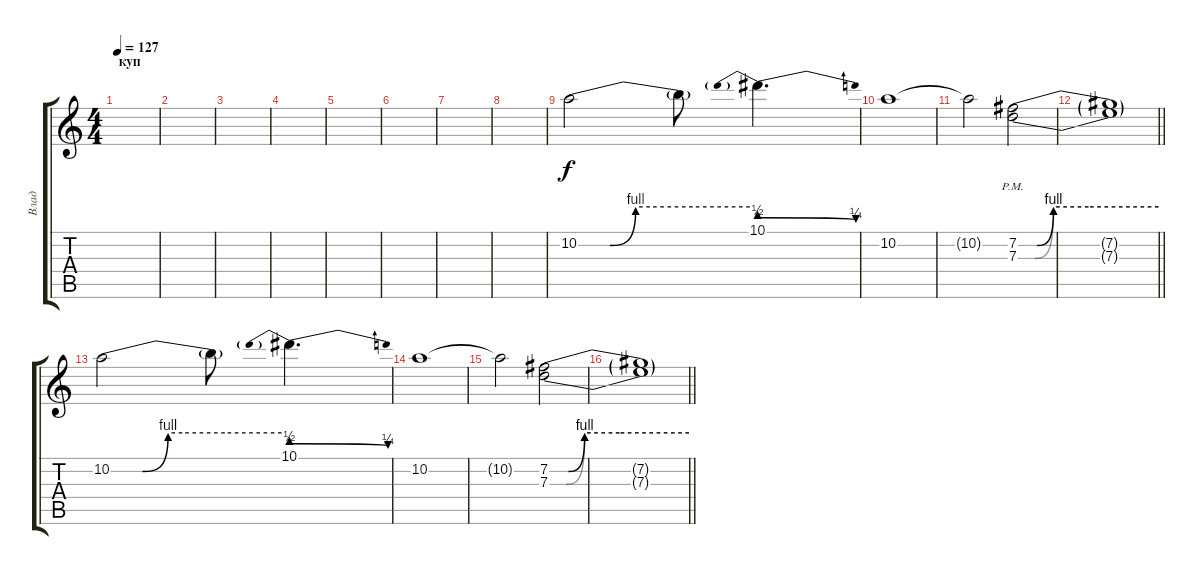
\track ("Влад" "Влад") {instrument electricguitarjazz}
\staff {score tabs}
\tuning (E4 B3 G3 D3 A2 E2) {hide}
\ts (4 4)
\section ("" "куп")
\tempo 127
\clef g2
\ks c
|
|
|
|
|
|
|
|
10.2{be (custom 0 0 11 0 20 4 25 4 40 4 60 4)}.2{instrument electricguitarclean} 10.2{t}.8{instrument electricguitarclean} 10.1{be (prebendrelease 0 2 60 1)}.4{d} |
10.2.1 |
10.2{t}.2 (7.2{be (custom 0 0 8 0 15 4 30 4 60 4) pm} 7.3{be (custom 0 0 7 0 15 4 30 4 60 4) pm}).2 |
\barLineRight lightlight
(7.2{t} 7.3{t}).1 |
10.2{be (custom 0 0 11 0 20 4 25 4 40 4 60 4)}.2{instrument electricguitarclean} 10.2{t}.8{instrument electricguitarclean} 10.1{be (prebendrelease 0 2 60 1)}.4{d} |
10.2.1 |
10.2{t}.2 (7.2{be (custom 0 0 8 0 15 4 30 4 60 4)} 7.3{be (custom 0 0 7 0 15 4 30 4 60 4)}).2 |
\barLineRight lightlight
(7.2{t} 7.3{t}).1
